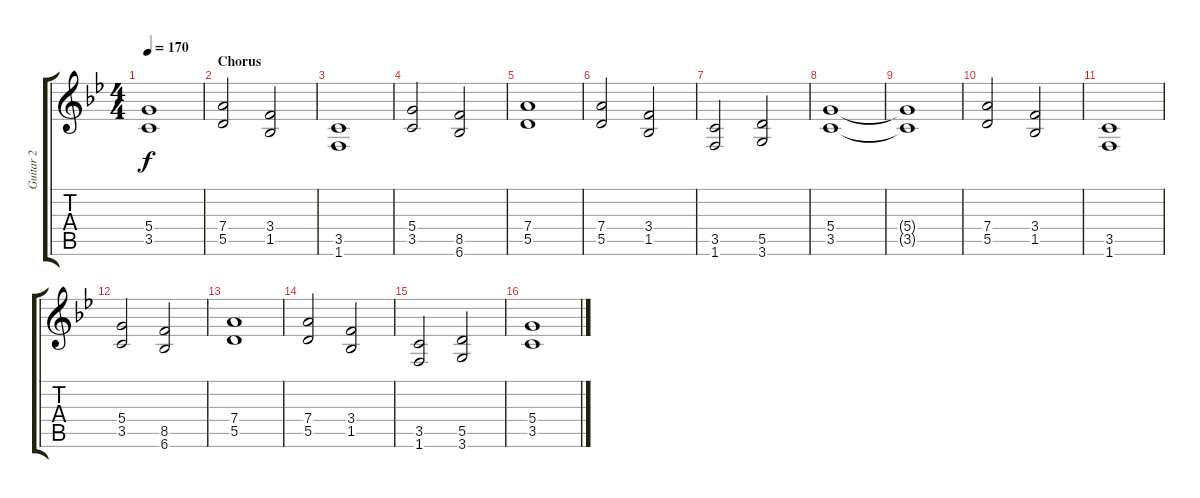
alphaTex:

\track ("Guitar 2" "Guitar 2") {instrument overdrivenguitar}
\staff {score tabs}
\tuning (E4 B3 G3 D3 A2 E2) {hide}
\ts (4 4)
\tempo 170
\clef g2
\ks bb
(5.4{t} 3.5{t}).1{dy f} |
\section ("" "Chorus")
(7.4 5.5).2 (3.4 1.5).2 |
(3.5 1.6).1 |
(5.4 3.5).2 (8.5 6.6).2 |
(7.4 5.5).1 |
(7.4 5.5).2 (3.4 1.5).2 |
(3.5 1.6).2 (5.5 3.6).2 |
(5.4 3.5).1 |
(5.4{t} 3.5{t}).1 |
(7.4 5.5).2 (3.4 1.5).2 |
(3.5 1.6).1 |
(5.4 3.5).2 (8.5 6.6).2 |
(7.4 5.5).1 |
(7.4 5.5).2 (3.4 1.5).2 |
(3.5 1.6).2 (5.5 3.6).2 |
(5.4 3.5).1
